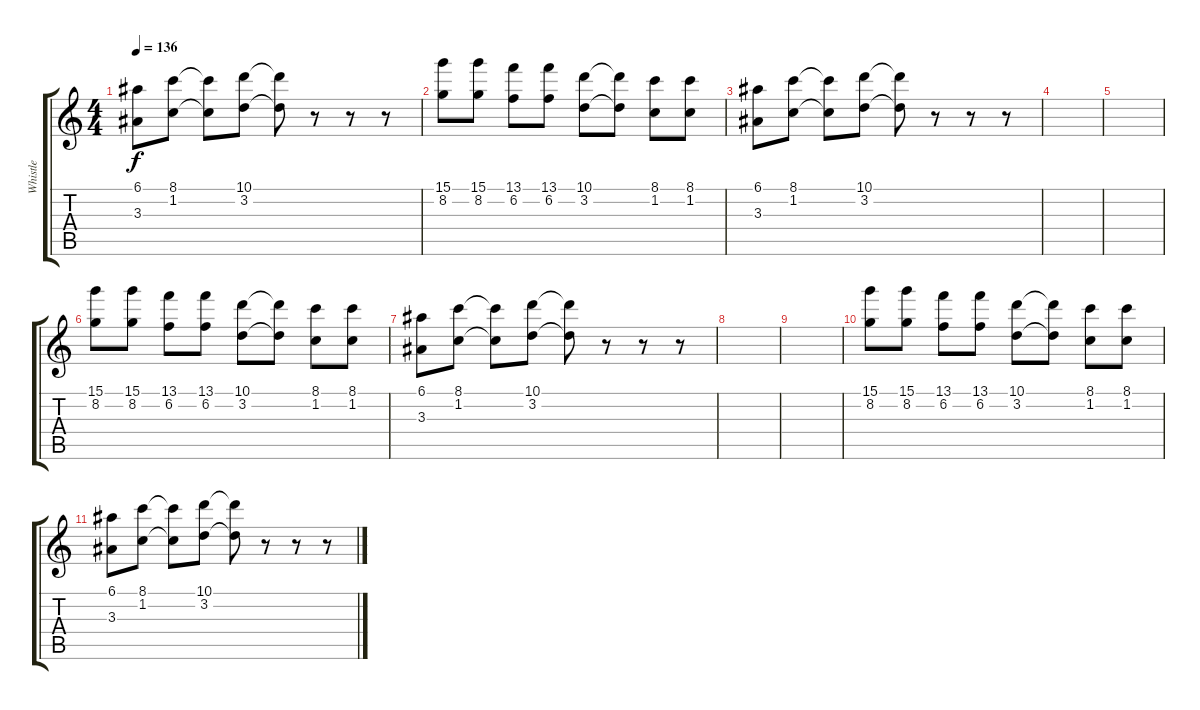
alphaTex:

\track ("Whistle" "Whistle") {instrument whistle}
\staff {score tabs}
\tuning (E5 B4 G4 D4 A3 E3) {hide}
\ts (4 4)
\tempo 136
\clef g2
\ks c
(6.1 3.3).8{dy f} (8.1 1.2).8 (8.1{t} 1.2{t}).8 (10.1 3.2).8 (10.1{t} 3.2{t}).8 r.8 r.8 r.8 |
(15.1 8.2).8 (15.1 8.2).8 (13.1 6.2).8 (13.1 6.2).8 (10.1 3.2).8 (10.1{t} 3.2{t}).8 (8.1 1.2).8 (8.1 1.2).8 |
(6.1 3.3).8 (8.1 1.2).8 (8.1{t} 1.2{t}).8 (10.1 3.2).8 (10.1{t} 3.2{t}).8 r.8 r.8 r.8 |
|
|
(15.1 8.2).8 (15.1 8.2).8 (13.1 6.2).8 (13.1 6.2).8 (10.1 3.2).8 (10.1{t} 3.2{t}).8 (8.1 1.2).8 (8.1 1.2).8 |
(6.1 3.3).8 (8.1 1.2).8 (8.1{t} 1.2{t}).8 (10.1 3.2).8 (10.1{t} 3.2{t}).8 r.8 r.8 r.8 |
|
|
(15.1 8.2).8 (15.1 8.2).8 (13.1 6.2).8 (13.1 6.2).8 (10.1 3.2).8 (10.1{t} 3.2{t}).8 (8.1 1.2).8 (8.1 1.2).8 |
(6.1 3.3).8 (8.1 1.2).8 (8.1{t} 1.2{t}).8 (10.1 3.2).8 (10.1{t} 3.2{t}).8 r.8 r.8 r.8
